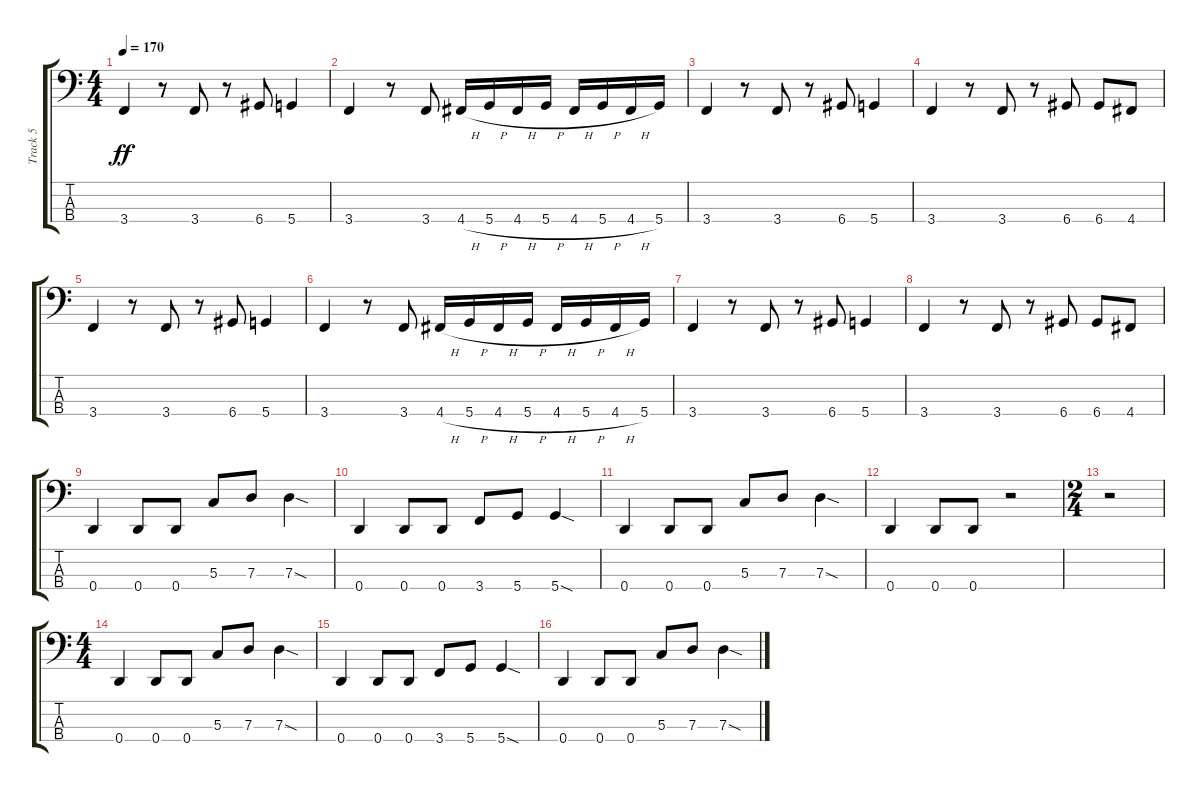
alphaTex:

\track ("Track 5" "Track 5") {instrument electricbasspick}
\staff {score tabs}
\tuning (F2 C2 G1 D1) {hide}
\ts (4 4)
\tempo 170
\clef f4
\ks c
3.4.4{dy ff} r.8 3.4.8 r.8 6.4.8 5.4.4 |
3.4.4 r.8 3.4.8 4.4{h}.16 5.4{h}.16 4.4{h}.16 5.4{h}.16 4.4{h}.16 5.4{h}.16 4.4{h}.16 5.4.16 |
3.4.4 r.8 3.4.8 r.8 6.4.8 5.4.4 |
3.4.4 r.8 3.4.8 r.8 6.4.8 6.4.8 4.4.8 |
3.4.4 r.8 3.4.8 r.8 6.4.8 5.4.4 |
3.4.4 r.8 3.4.8 4.4{h}.16 5.4{h}.16 4.4{h}.16 5.4{h}.16 4.4{h}.16 5.4{h}.16 4.4{h}.16 5.4.16 |
3.4.4 r.8 3.4.8 r.8 6.4.8 5.4.4 |
3.4.4 r.8 3.4.8 r.8 6.4.8 6.4.8 4.4.8 |
0.4.4 0.4.8 0.4.8 5.3.8 7.3.8 7.3{sod}.4 |
0.4.4 0.4.8 0.4.8 3.4.8 5.4.8 5.4{sod}.4 |
0.4.4 0.4.8 0.4.8 5.3.8 7.3.8 7.3{sod}.4 |
0.4.4 0.4.8 0.4.8 r.2 |
\ts (2 4)
r.2 |
\ts (4 4)
0.4.4 0.4.8 0.4.8 5.3.8 7.3.8 7.3{sod}.4 |
0.4.4 0.4.8 0.4.8 3.4.8 5.4.8 5.4{sod}.4 |
0.4.4 0.4.8 0.4.8 5.3.8 7.3.8 7.3{sod}.4
